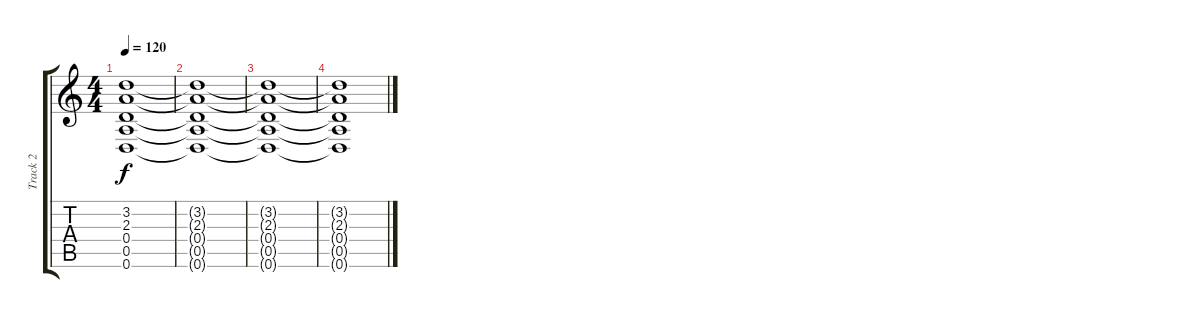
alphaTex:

\track ("Track 2" "Track 2") {instrument distortionguitar}
\staff {score tabs}
\tuning (E4 B3 G3 D3 A2 D2) {hide}
\ts (4 4)
\tempo 120
\clef g2
\ks c
(3.2{t} 2.3{t} 0.4{t} 0.5{t} 0.6{t}).1{dy f} |
(3.2{t} 2.3{t} 0.4{t} 0.5{t} 0.6{t}).1 |
(3.2{t} 2.3{t} 0.4{t} 0.5{t} 0.6{t}).1 |
(3.2{t} 2.3{t} 0.4{t} 0.5{t} 0.6{t}).1
